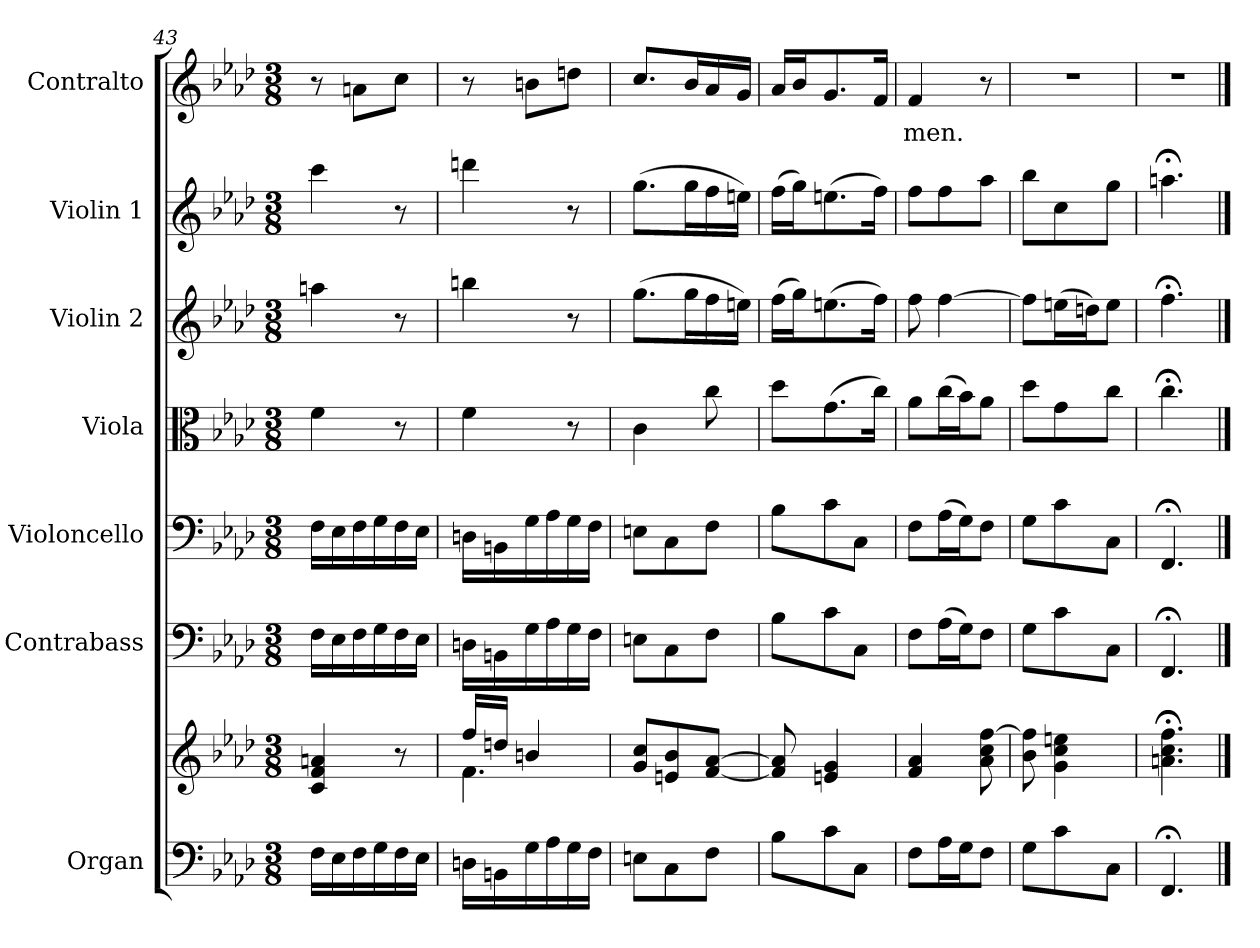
**kern	**kern	**kern	**kern	**kern	**kern	**kern	**kern	**text
*part7	*part7	*part6	*part5	*part4	*part3	*part2	*part1	*part1
*staff8	*staff7	*staff6	*staff5	*staff4	*staff3	*staff2	*staff1	*staff1
*I"Organ	*	*I"Contrabass	*I"Violoncello	*I"Viola	*I"Violin 2	*I"Violin 1	*I"Contralto	*
*I'Org.	*	*I'Cb.	*I'Vc.	*I'Vla.	*I'Vln. 2	*I'Vln. 1	*I'C.	*
!!LO:LB:g=z
*clefF4	*clefG2	*clefF4	*clefF4	*clefC3	*clefG2	*clefG2	*clefG2	*
*	*	*ITrd7c12	*	*	*	*	*	*
*k[b-e-a-d-]	*k[b-e-a-d-]	*k[b-e-a-d-]	*k[b-e-a-d-]	*k[b-e-a-d-]	*k[b-e-a-d-]	*k[b-e-a-d-]	*k[b-e-a-d-]	*
*f:	*f:	*f:	*f:	*f:	*f:	*f:	*f:	*
*M3/8	*M3/8	*M3/8	*M3/8	*M3/8	*M3/8	*M3/8	*M3/8	*
=43	=43	=43	=43	=43	=43	=43	=43	=43
16Fi\LL	4ci/ 4fi 4ani	16FFi\LL	16Fi\LL	4fi\	4aani\	4ccci\	8r	.
16E-i\	.	16EE-i\	16E-i\	.	.	.	.	.
16Fi\	.	16FFi\	16Fi\	.	.	.	8ani\L	.
16Gi\	.	16GGi\	16Gi\	.	.	.	.	.
16Fi\	8r	16FFi\	16Fi\	8r	8r	8r	8cci\J	.
16E-i\JJ	.	16EE-i\JJ	16E-i\JJ	.	.	.	.	.
=44	=44	=44	=44	=44	=44	=44	=44	=44
*	*^	*	*	*	*	*	*	*
16Dni\LL	16ffi/LL	4.fi\	16DDni\LL	16Dni\LL	4fi\	4bbni\	4dddni\	8r	.
16BBni\	16ddni/JJ	.	16BBBni\	16BBni\	.	.	.	.	.
16Gi\	4bni/	.	16GGi\	16Gi\	.	.	.	8bni\L	.
16A-i\	.	.	16AA-i\	16A-i\	.	.	.	.	.
16Gi\	.	.	16GGi\	16Gi\	8r	8r	8r	8ddni\J	.
16Fi\JJ	.	.	16FFi\JJ	16Fi\JJ	.	.	.	.	.
*	*v	*v	*	*	*	*	*	*	*
=45	=45	=45	=45	=45	=45	=45	=45	=45
8Eni\L	8gi/ 8cci/L	8EEni\L	8Eni\L	4ci\	(8.ggi\L	(8.ggi\L	8.cci/L	.
8Ci\	8eni/ 8b-i/	8CCi\	8Ci\	.	.	.	.	.
.	.	.	.	.	16ggi\L	16ggi\L	16b-i/L	.
8Fi\J	[8fi/ [8a-i/J	8FFi\J	8Fi\J	8cci\	16ffi\	16ffi\	16a-i/	.
.	.	.	.	.	16eeni\JJ)	16eeni\JJ)	16gi/JJ	.
=46	=46	=46	=46	=46	=46	=46	=46	=46
8B-i\L	8fi/] 8a-i]	8BB-i\L	8B-i\L	8dd-i\L	(16ffi\LL	(16ffi\LL	16a-i/LL	.
.	.	.	.	.	16ggi\J)	16ggi\J)	16b-i/J	.
8ci\	4eni/ 4gi	8Ci\	8ci\	(8.gi\	(8.eeni\	(8.eeni\	8.gi/	.
8Ci\J	.	8CCi\J	8Ci\J	.	.	.	.	.
.	.	.	.	16cci\Jk)	16ffi\Jk)	16ffi\Jk)	16fi/Jk	.
=47	=47	=47	=47	=47	=47	=47	=47	=47
!	!	!	!	!	!	!	!	!LO:LY:b:color=#000000
8Fi\L	4fi/ 4a-i	8FFi\L	8Fi\L	8a-i\L	8ffi\	8ffi\L	4fi/	-men.
16A-i\L	.	(16AA-i\L	(16A-i\L	(16cci\L	[4ffi\	8ffi\	.	.
16Gi\J	.	16GGi\J)	16Gi\J)	16b-i\J)	.	.	.	.
8Fi\J	8a-i\ 8cci [8ffi	8FFi\J	8Fi\J	8a-i\J	.	8aa-i\J	8r	.
=48	=48	=48	=48	=48	=48	=48	=48	=48
!	!	!	!	!	!	!	!LO:N:vis=1	!
8Gi\L	8b-i\ 8ffi]	8GGi\L	8Gi\L	8dd-i\L	8ffi\L]	8bb-i\L	4.r	.
8ci\	4gi\ 4cci 4eeni	8Ci\	8ci\	8gi\	(16eeni\L	8cci\	.	.
.	.	.	.	.	16ddni\J)	.	.	.
8Ci\J	.	8CCi\J	8Ci\J	8cci\J	8eei\J	8ggi\J	.	.
=49	=49	=49	=49	=49	=49	=49	=49	=49
!	!	!	!	!	!	!	!LO:N:vis=1	!
4.FF;i/	4.ani\; 4.cci; 4.ffi;	4.FFF;i/	4.FF;i/	4.cc;i\	4.ff;i\	4.aan;i\	4.r	.
==	==	==	==	==	==	==	==	==
*-	*-	*-	*-	*-	*-	*-	*-	*-
